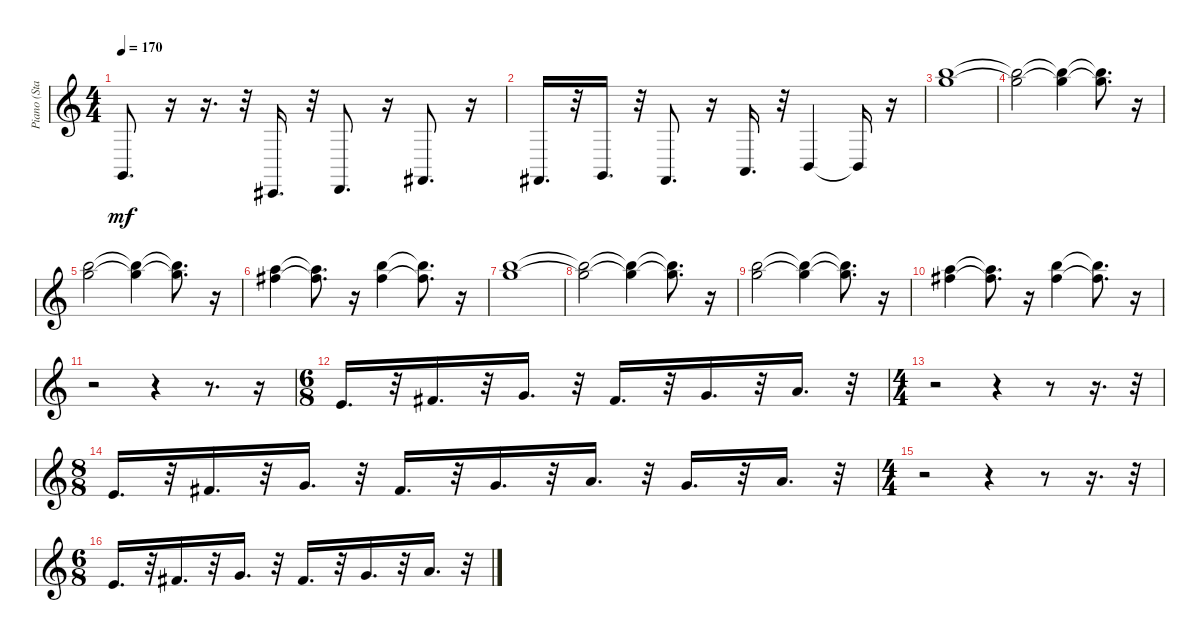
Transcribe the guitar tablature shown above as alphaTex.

\track ("Piano (Staff 1)" "Piano (Sta") {instrument acousticgrandpiano}
\staff {score}
\tuning (E4 B3 G3 D3 A2 E2 B1) {hide}
\ts (4 4)
\tempo 170
\clef g2
\ks c
3.6{t}.8{d dy mf} r.16 r.16{d} r.32 2.7.16{d} r.32 3.7.8{d} r.16 2.6.8{d} r.16 |
2.6.16{d} r.32 3.6.16{d} r.32 2.6.8{d} r.16 0.5.16{d} r.32 2.5.4 2.5{t}.16 r.16 |
(15.1 24.2).1 |
(15.1{t} 24.2{t}).2 (15.1{t} 24.2{t}).4 (15.1{t} 24.2{t}).8{d} r.16 |
(15.1 24.2).2 (15.1{t} 24.2{t}).4 (15.1{t} 24.2{t}).8{d} r.16 |
(14.1 22.2).4 (14.1{t} 22.2{t}).8{d} r.16 (14.1 24.2).4 (14.1{t} 24.2{t}).8{d} r.16 |
(15.1 24.2).1 |
(15.1{t} 24.2{t}).2 (15.1{t} 24.2{t}).4 (15.1{t} 24.2{t}).8{d} r.16 |
(15.1 24.2).2 (15.1{t} 24.2{t}).4 (15.1{t} 24.2{t}).8{d} r.16 |
(14.1 22.2).4 (14.1{t} 22.2{t}).8{d} r.16 (14.1 24.2).4 (14.1{t} 24.2{t}).8{d} r.16 |
r.2 r.4 r.8{d} r.16 |
\ts (6 8)
0.1.16{d} r.32 2.1.16{d} r.32 3.1.16{d} r.32 2.1.16{d} r.32 3.1.16{d} r.32 5.1.16{d} r.32 |
\ts (4 4)
r.2 r.4 r.8 r.16{d} r.32 |
\ts (8 8)
0.1.16{d} r.32 2.1.16{d} r.32 3.1.16{d} r.32 2.1.16{d} r.32 3.1.16{d} r.32 5.1.16{d} r.32 3.1.16{d} r.32 5.1.16{d} r.32 |
\ts (4 4)
r.2 r.4 r.8 r.16{d} r.32 |
\ts (6 8)
0.1.16{d} r.32 2.1.16{d} r.32 3.1.16{d} r.32 2.1.16{d} r.32 3.1.16{d} r.32 5.1.16{d} r.32
